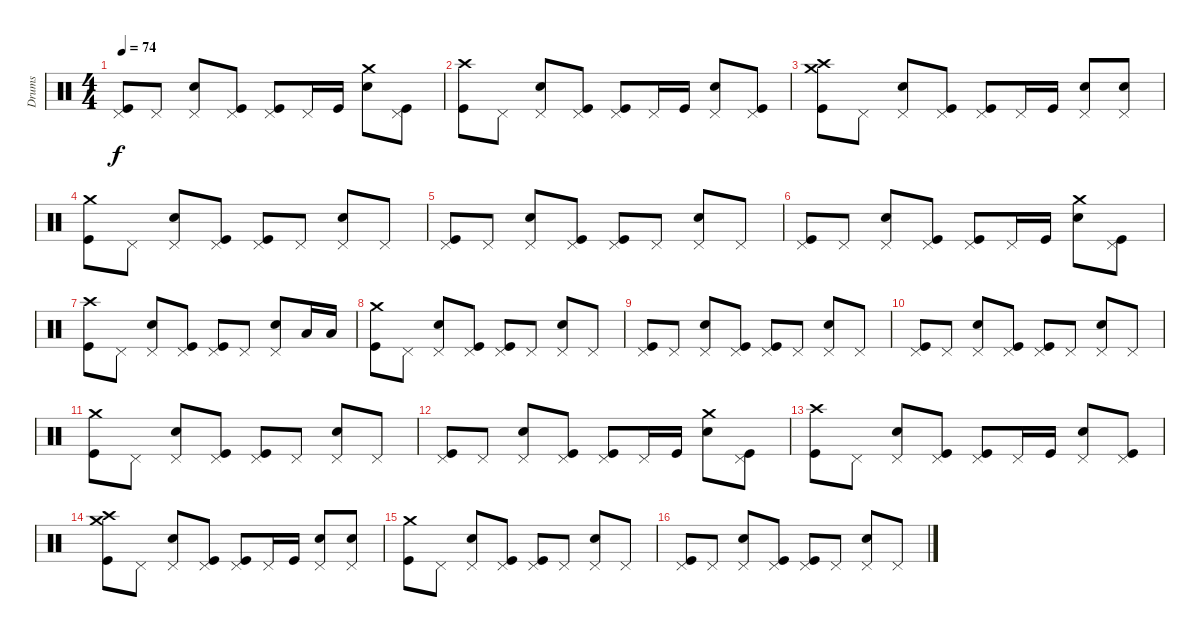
\track ("Drums" "Drums") {instrument percussion}
\staff {score}
\articulation defaults
\ts (4 4)
\tempo 74
\clef neutral
\ks c
("Pedal Hi-Hat (hit)" "Kick (hit)").8{dy f} "Pedal Hi-Hat (hit)".8 ("Pedal Hi-Hat (hit)" "Snare (hit) 2").8 ("Pedal Hi-Hat (hit)" "Kick (hit)").8 ("Pedal Hi-Hat (hit)" "Kick (hit)").8 "Pedal Hi-Hat (hit)".16 "Kick (hit)".16 ("Crash medium (hit)" "Snare (hit) 2").8 ("Pedal Hi-Hat (hit)" "Kick (hit)").8 |
("Crash high (hit)" "Kick (hit)").8 "Pedal Hi-Hat (hit)".8 ("Pedal Hi-Hat (hit)" "Snare (hit) 2").8 ("Pedal Hi-Hat (hit)" "Kick (hit)").8 ("Pedal Hi-Hat (hit)" "Kick (hit)").8 "Pedal Hi-Hat (hit)".16 "Kick (hit)".16 ("Pedal Hi-Hat (hit)" "Snare (hit) 2").8 ("Pedal Hi-Hat (hit)" "Kick (hit)").8 |
("Crash medium (hit)" "Crash high (hit)" "Kick (hit)").8 "Pedal Hi-Hat (hit)".8 ("Pedal Hi-Hat (hit)" "Snare (hit) 2").8 ("Pedal Hi-Hat (hit)" "Kick (hit)").8 ("Pedal Hi-Hat (hit)" "Kick (hit)").8 "Pedal Hi-Hat (hit)".16 "Kick (hit)".16 ("Pedal Hi-Hat (hit)" "Snare (hit) 2").8 ("Pedal Hi-Hat (hit)" "Snare (hit) 2").8 |
("Crash medium (hit)" "Kick (hit)").8 "Pedal Hi-Hat (hit)".8 ("Pedal Hi-Hat (hit)" "Snare (hit) 2").8 ("Pedal Hi-Hat (hit)" "Kick (hit)").8 ("Pedal Hi-Hat (hit)" "Kick (hit)").8 "Pedal Hi-Hat (hit)".8 ("Pedal Hi-Hat (hit)" "Snare (hit) 2").8 "Pedal Hi-Hat (hit)".8 |
("Pedal Hi-Hat (hit)" "Kick (hit)").8 "Pedal Hi-Hat (hit)".8 ("Pedal Hi-Hat (hit)" "Snare (hit) 2").8 ("Pedal Hi-Hat (hit)" "Kick (hit)").8 ("Pedal Hi-Hat (hit)" "Kick (hit)").8 "Pedal Hi-Hat (hit)".8 ("Pedal Hi-Hat (hit)" "Snare (hit) 2").8 "Pedal Hi-Hat (hit)".8 |
("Pedal Hi-Hat (hit)" "Kick (hit)").8 "Pedal Hi-Hat (hit)".8 ("Pedal Hi-Hat (hit)" "Snare (hit) 2").8 ("Pedal Hi-Hat (hit)" "Kick (hit)").8 ("Pedal Hi-Hat (hit)" "Kick (hit)").8 "Pedal Hi-Hat (hit)".16 "Kick (hit)".16 ("Crash medium (hit)" "Snare (hit) 2").8 ("Pedal Hi-Hat (hit)" "Kick (hit)").8 |
("Crash high (hit)" "Kick (hit)").8 "Pedal Hi-Hat (hit)".8 ("Pedal Hi-Hat (hit)" "Snare (hit) 2").8 ("Pedal Hi-Hat (hit)" "Kick (hit)").8 ("Pedal Hi-Hat (hit)" "Kick (hit)").8 "Pedal Hi-Hat (hit)".8 ("Pedal Hi-Hat (hit)" "Snare (hit) 2").8 "Low Tom (hit)".16 "Low Tom (hit)".16 |
("Crash medium (hit)" "Kick (hit)").8 "Pedal Hi-Hat (hit)".8 ("Pedal Hi-Hat (hit)" "Snare (hit) 2").8 ("Pedal Hi-Hat (hit)" "Kick (hit)").8 ("Pedal Hi-Hat (hit)" "Kick (hit)").8 "Pedal Hi-Hat (hit)".8 ("Pedal Hi-Hat (hit)" "Snare (hit) 2").8 "Pedal Hi-Hat (hit)".8 |
("Pedal Hi-Hat (hit)" "Kick (hit)").8 "Pedal Hi-Hat (hit)".8 ("Pedal Hi-Hat (hit)" "Snare (hit) 2").8 ("Pedal Hi-Hat (hit)" "Kick (hit)").8 ("Pedal Hi-Hat (hit)" "Kick (hit)").8 "Pedal Hi-Hat (hit)".8 ("Pedal Hi-Hat (hit)" "Snare (hit) 2").8 "Pedal Hi-Hat (hit)".8 |
("Pedal Hi-Hat (hit)" "Kick (hit)").8 "Pedal Hi-Hat (hit)".8 ("Pedal Hi-Hat (hit)" "Snare (hit) 2").8 ("Pedal Hi-Hat (hit)" "Kick (hit)").8 ("Pedal Hi-Hat (hit)" "Kick (hit)").8 "Pedal Hi-Hat (hit)".8 ("Pedal Hi-Hat (hit)" "Snare (hit) 2").8 "Pedal Hi-Hat (hit)".8 |
("Crash medium (hit)" "Kick (hit)").8 "Pedal Hi-Hat (hit)".8 ("Pedal Hi-Hat (hit)" "Snare (hit) 2").8 ("Pedal Hi-Hat (hit)" "Kick (hit)").8 ("Pedal Hi-Hat (hit)" "Kick (hit)").8 "Pedal Hi-Hat (hit)".8 ("Pedal Hi-Hat (hit)" "Snare (hit) 2").8 "Pedal Hi-Hat (hit)".8 |
("Pedal Hi-Hat (hit)" "Kick (hit)").8 "Pedal Hi-Hat (hit)".8 ("Pedal Hi-Hat (hit)" "Snare (hit) 2").8 ("Pedal Hi-Hat (hit)" "Kick (hit)").8 ("Pedal Hi-Hat (hit)" "Kick (hit)").8 "Pedal Hi-Hat (hit)".16 "Kick (hit)".16 ("Crash medium (hit)" "Snare (hit) 2").8 ("Pedal Hi-Hat (hit)" "Kick (hit)").8 |
("Crash high (hit)" "Kick (hit)").8 "Pedal Hi-Hat (hit)".8 ("Pedal Hi-Hat (hit)" "Snare (hit) 2").8 ("Pedal Hi-Hat (hit)" "Kick (hit)").8 ("Pedal Hi-Hat (hit)" "Kick (hit)").8 "Pedal Hi-Hat (hit)".16 "Kick (hit)".16 ("Pedal Hi-Hat (hit)" "Snare (hit) 2").8 ("Pedal Hi-Hat (hit)" "Kick (hit)").8 |
("Crash medium (hit)" "Crash high (hit)" "Kick (hit)").8 "Pedal Hi-Hat (hit)".8 ("Pedal Hi-Hat (hit)" "Snare (hit) 2").8 ("Pedal Hi-Hat (hit)" "Kick (hit)").8 ("Pedal Hi-Hat (hit)" "Kick (hit)").8 "Pedal Hi-Hat (hit)".16 "Kick (hit)".16 ("Pedal Hi-Hat (hit)" "Snare (hit) 2").8 ("Pedal Hi-Hat (hit)" "Snare (hit) 2").8 |
("Crash medium (hit)" "Kick (hit)").8 "Pedal Hi-Hat (hit)".8 ("Pedal Hi-Hat (hit)" "Snare (hit) 2").8 ("Pedal Hi-Hat (hit)" "Kick (hit)").8 ("Pedal Hi-Hat (hit)" "Kick (hit)").8 "Pedal Hi-Hat (hit)".8 ("Pedal Hi-Hat (hit)" "Snare (hit) 2").8 "Pedal Hi-Hat (hit)".8 |
("Pedal Hi-Hat (hit)" "Kick (hit)").8 "Pedal Hi-Hat (hit)".8 ("Pedal Hi-Hat (hit)" "Snare (hit) 2").8 ("Pedal Hi-Hat (hit)" "Kick (hit)").8 ("Pedal Hi-Hat (hit)" "Kick (hit)").8 "Pedal Hi-Hat (hit)".8 ("Pedal Hi-Hat (hit)" "Snare (hit) 2").8 "Pedal Hi-Hat (hit)".8
